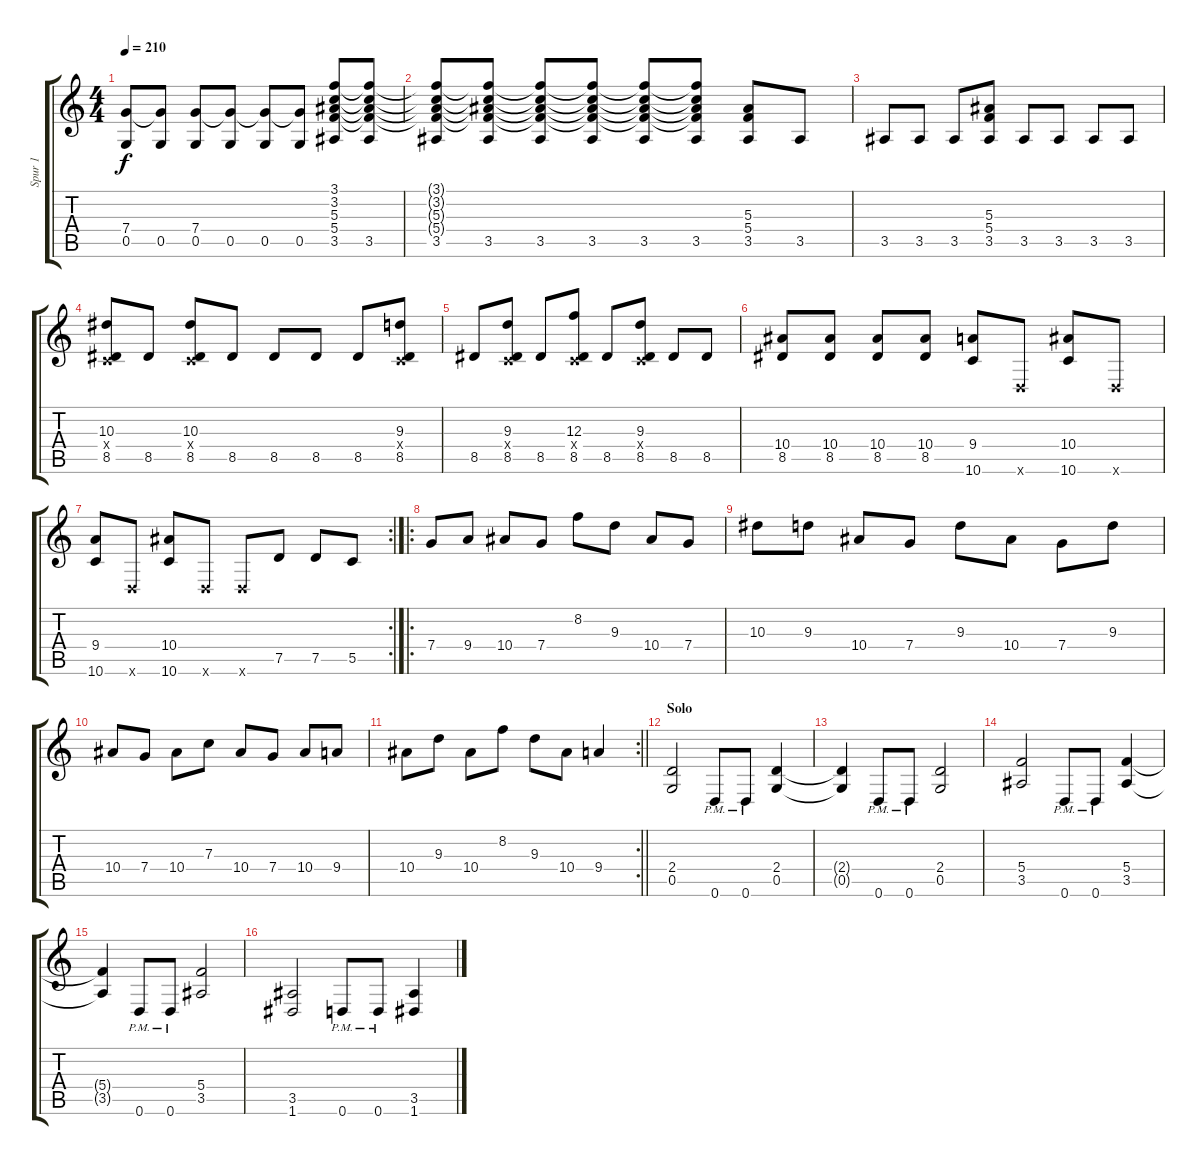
\track ("Spur 1" "Spur 1") {instrument distortionguitar}
\staff {score tabs}
\tuning (D4 A3 F3 C3 G2 D2) {hide}
\ts (4 4)
\tempo 210
\clef g2
\ks c
(7.4{t} 0.5).8{dy f} (7.4{t} 0.5).8 (7.4 0.5).8 (7.4{t} 0.5).8 (7.4{t} 0.5).8 (7.4{t} 0.5).8 (3.1 3.2 5.3 5.4 3.5).8 (3.1{t} 3.2{t} 5.3{t} 5.4{t} 3.5).8 |
(3.1{t} 3.2{t} 5.3{t} 5.4{t} 3.5).8 (3.1{t} 3.2{t} 5.3{t} 5.4{t} 3.5).8 (3.1{t} 3.2{t} 5.3{t} 5.4{t} 3.5).8 (3.1{t} 3.2{t} 5.3{t} 5.4{t} 3.5).8 (3.1{t} 3.2{t} 5.3{t} 5.4{t} 3.5).8 (3.1{t} 3.2{t} 5.3{t} 5.4{t} 3.5).8 (5.3 5.4 3.5).8 3.5.8 |
3.5.8 3.5.8 3.5.8 (5.3 5.4 3.5).8 3.5.8 3.5.8 3.5.8 3.5.8 |
(10.3 0.4{x} 8.5).8 8.5.8 (10.3 0.4{x} 8.5).8 8.5.8 8.5.8 8.5.8 8.5.8 (9.3 0.4{x} 8.5).8 |
8.5.8 (9.3 0.4{x} 8.5).8 8.5.8 (12.3 0.4{x} 8.5).8 8.5.8 (9.3 0.4{x} 8.5).8 8.5.8 8.5.8 |
(10.4 8.5).8 (10.4 8.5).8 (10.4 8.5).8 (10.4 8.5).8 (9.4 10.6).8 0.6{x}.8 (10.4 10.6).8 0.6{x}.8 |
\rc 2
(9.4 10.6).8 0.6{x}.8 (10.4 10.6).8 0.6{x}.8 0.6{x}.8 7.5.8 7.5.8 5.5.8 |
\ro
7.4.8 9.4.8 10.4.8 7.4.8 8.2.8 9.3.8 10.4.8 7.4.8 |
10.3.8 9.3.8 10.4.8 7.4.8 9.3.8 10.4.8 7.4.8 9.3.8 |
10.4.8 7.4.8 10.4.8 7.3.8 10.4.8 7.4.8 10.4.8 9.4.8 |
\rc 2
\barLineRight lightlight
10.4.8 9.3.8 10.4.8 8.2.8 9.3.8 10.4.8 9.4.4 |
\section ("" "Solo")
(2.4 0.5).2 0.6{pm}.8 0.6{pm}.8 (2.4 0.5).4 |
(2.4{t} 0.5{t}).4 0.6{pm}.8 0.6{pm}.8 (2.4 0.5).2 |
(5.4 3.5).2 0.6{pm}.8 0.6{pm}.8 (5.4 3.5).4 |
(5.4{t} 3.5{t}).4 0.6{pm}.8 0.6{pm}.8 (5.4 3.5).2 |
(3.5 1.6).2 0.6{pm}.8 0.6{pm}.8 (3.5 1.6).4
